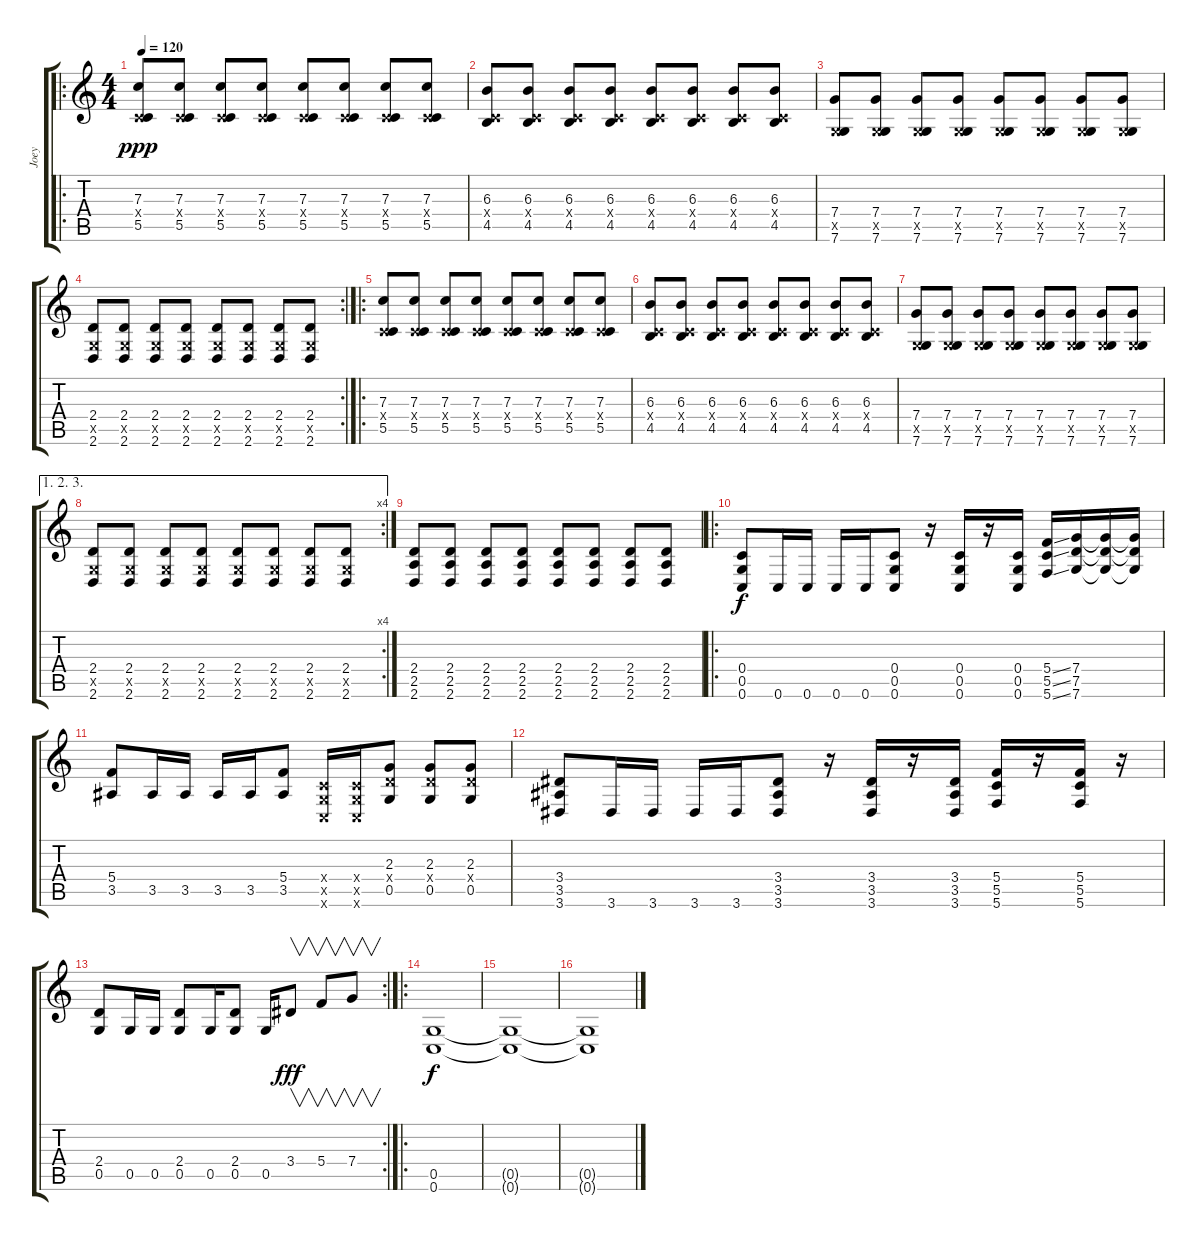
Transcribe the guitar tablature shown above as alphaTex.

\track ("Joey" "Joey") {instrument distortionguitar}
\staff {score tabs}
\tuning (D4 A3 F3 C3 G2 C2) {hide}
\ro
\ts (4 4)
\tempo 120
\clef g2
\ks c
(7.3 0.4{x} 5.5).8{dy ppp instrument electricguitarjazz} (7.3 0.4{x} 5.5).8 (7.3 0.4{x} 5.5).8 (7.3 0.4{x} 5.5).8 (7.3 0.4{x} 5.5).8 (7.3 0.4{x} 5.5).8 (7.3 0.4{x} 5.5).8 (7.3 0.4{x} 5.5).8 |
(6.3 0.4{x} 4.5).8 (6.3 0.4{x} 4.5).8 (6.3 0.4{x} 4.5).8 (6.3 0.4{x} 4.5).8 (6.3 0.4{x} 4.5).8 (6.3 0.4{x} 4.5).8 (6.3 0.4{x} 4.5).8 (6.3 0.4{x} 4.5).8 |
(7.4 0.5{x} 7.6).8 (7.4 0.5{x} 7.6).8 (7.4 0.5{x} 7.6).8 (7.4 0.5{x} 7.6).8 (7.4 0.5{x} 7.6).8 (7.4 0.5{x} 7.6).8 (7.4 0.5{x} 7.6).8 (7.4 0.5{x} 7.6).8 |
\rc 2
(2.4 0.5{x} 2.6).8 (2.4 0.5{x} 2.6).8 (2.4 0.5{x} 2.6).8 (2.4 0.5{x} 2.6).8 (2.4 0.5{x} 2.6).8 (2.4 0.5{x} 2.6).8 (2.4 0.5{x} 2.6).8 (2.4 0.5{x} 2.6).8 |
\ro
(7.3 0.4{x} 5.5).8 (7.3 0.4{x} 5.5).8 (7.3 0.4{x} 5.5).8 (7.3 0.4{x} 5.5).8 (7.3 0.4{x} 5.5).8 (7.3 0.4{x} 5.5).8 (7.3 0.4{x} 5.5).8 (7.3 0.4{x} 5.5).8 |
(6.3 0.4{x} 4.5).8 (6.3 0.4{x} 4.5).8 (6.3 0.4{x} 4.5).8 (6.3 0.4{x} 4.5).8 (6.3 0.4{x} 4.5).8 (6.3 0.4{x} 4.5).8 (6.3 0.4{x} 4.5).8 (6.3 0.4{x} 4.5).8 |
(7.4 0.5{x} 7.6).8 (7.4 0.5{x} 7.6).8 (7.4 0.5{x} 7.6).8 (7.4 0.5{x} 7.6).8 (7.4 0.5{x} 7.6).8 (7.4 0.5{x} 7.6).8 (7.4 0.5{x} 7.6).8 (7.4 0.5{x} 7.6).8 |
\ae (1 2 3)
\rc 4
(2.4 0.5{x} 2.6).8 (2.4 0.5{x} 2.6).8 (2.4 0.5{x} 2.6).8 (2.4 0.5{x} 2.6).8 (2.4 0.5{x} 2.6).8 (2.4 0.5{x} 2.6).8 (2.4 0.5{x} 2.6).8 (2.4 0.5{x} 2.6).8 |
(2.4 2.5 2.6).8{instrument distortionguitar} (2.4 2.5 2.6).8 (2.4 2.5 2.6).8 (2.4 2.5 2.6).8 (2.4 2.5 2.6).8 (2.4 2.5 2.6).8 (2.4 2.5 2.6).8 (2.4 2.5 2.6).8 |
\ro
(0.4 0.5 0.6).8{dy f} 0.6.16 0.6.16 0.6.16 0.6.16 (0.4 0.5 0.6).8 r.16 (0.4 0.5 0.6).16 r.16 (0.4 0.5 0.6).16 (5.4{ss} 5.5{ss} 5.6{ss}).16 (7.4 7.5 7.6).16 (7.4{t} 7.5{t} 7.6{t}).16 (7.4{t} 7.5{t} 7.6{t}).16 |
(5.4 3.5).8 3.5.16 3.5.16 3.5.16 3.5.16 (5.4 3.5).8 (0.4{x} 0.5{x} 0.6{x}).16 (0.4{x} 0.5{x} 0.6{x}).16 (2.3 2.4{x} 0.5).8 (2.3 2.4{x} 0.5).8 (2.3 2.4{x} 0.5).8 |
(3.4 3.5 3.6).8 3.6.16 3.6.16 3.6.16 3.6.16 (3.4 3.5 3.6).8 r.16 (3.4 3.5 3.6).16 r.16 (3.4 3.5 3.6).16 (5.4 5.5 5.6).16 r.16 (5.4 5.5 5.6).16 r.16 |
\rc 2
(2.4 0.5).8 0.5.16 0.5.16 (2.4 0.5).8 0.5.16 (2.4 0.5).8 0.5.16 3.4.8{v dy fff} 5.4.8{v} 7.4.8{v} |
\ro
(0.5 0.6).1{dy f} |
(0.5{t} 0.6{t}).1 |
(0.5{t} 0.6{t}).1
